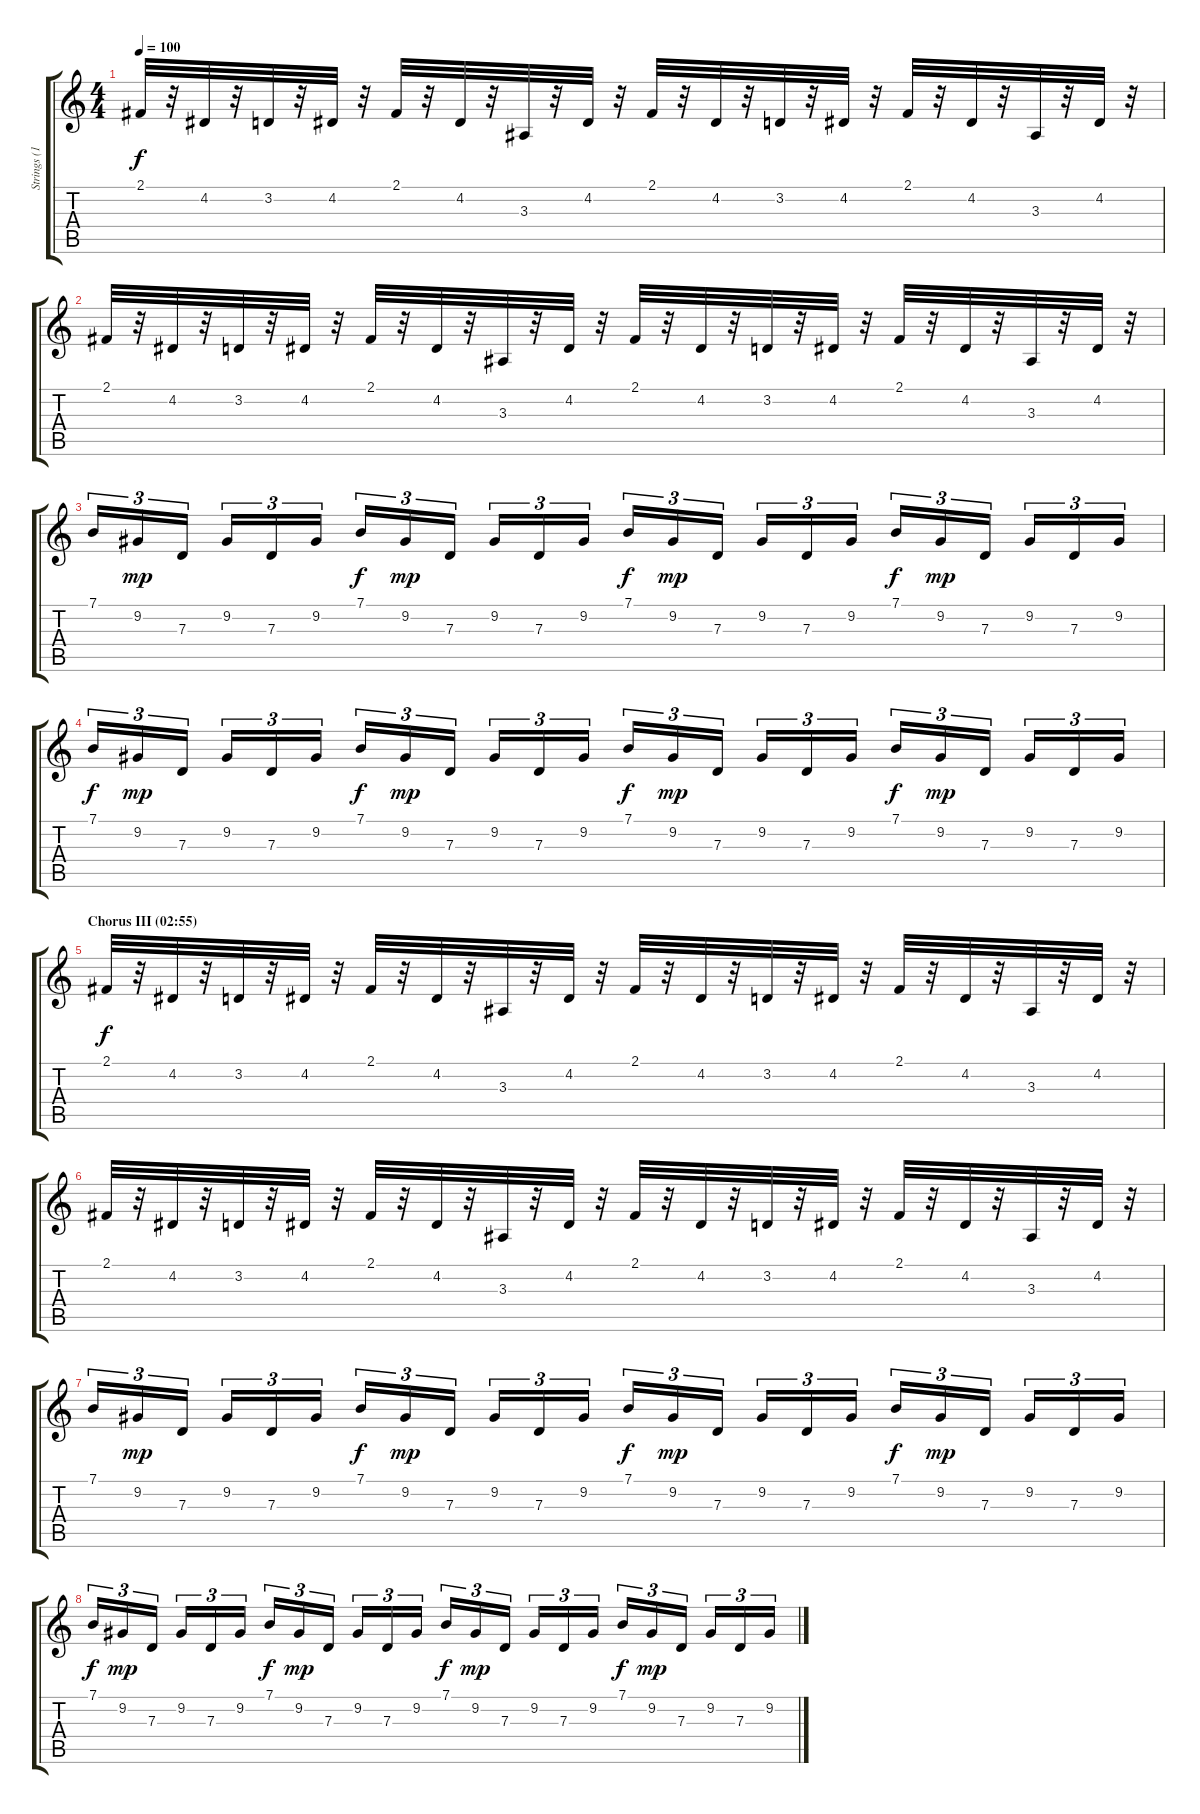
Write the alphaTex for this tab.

\track ("Strings (1)" "Strings (1") {instrument violin}
\staff {score tabs}
\tuning (E4 B3 G3 D3 A2 E2) {hide}
\ts (4 4)
\tempo 100
\clef g2
\ks c
2.1.32{dy f} r.32 4.2.32 r.32 3.2.32 r.32 4.2.32 r.32 2.1.32 r.32 4.2.32 r.32 3.3.32 r.32 4.2.32 r.32 2.1.32 r.32 4.2.32 r.32 3.2.32 r.32 4.2.32 r.32 2.1.32 r.32 4.2.32 r.32 3.3.32 r.32 4.2.32 r.32 |
2.1.32 r.32 4.2.32 r.32 3.2.32 r.32 4.2.32 r.32 2.1.32 r.32 4.2.32 r.32 3.3.32 r.32 4.2.32 r.32 2.1.32 r.32 4.2.32 r.32 3.2.32 r.32 4.2.32 r.32 2.1.32 r.32 4.2.32 r.32 3.3.32 r.32 4.2.32 r.32 |
7.1.16{tu (3 2)} 9.2.16{tu (3 2) dy mp} 7.3.16{tu (3 2)} 9.2.16{tu (3 2)} 7.3.16{tu (3 2)} 9.2.16{tu (3 2)} 7.1.16{tu (3 2) dy f} 9.2.16{tu (3 2) dy mp} 7.3.16{tu (3 2)} 9.2.16{tu (3 2)} 7.3.16{tu (3 2)} 9.2.16{tu (3 2)} 7.1.16{tu (3 2) dy f} 9.2.16{tu (3 2) dy mp} 7.3.16{tu (3 2)} 9.2.16{tu (3 2)} 7.3.16{tu (3 2)} 9.2.16{tu (3 2)} 7.1.16{tu (3 2) dy f} 9.2.16{tu (3 2) dy mp} 7.3.16{tu (3 2)} 9.2.16{tu (3 2)} 7.3.16{tu (3 2)} 9.2.16{tu (3 2)} |
7.1.16{tu (3 2) dy f} 9.2.16{tu (3 2) dy mp} 7.3.16{tu (3 2)} 9.2.16{tu (3 2)} 7.3.16{tu (3 2)} 9.2.16{tu (3 2)} 7.1.16{tu (3 2) dy f} 9.2.16{tu (3 2) dy mp} 7.3.16{tu (3 2)} 9.2.16{tu (3 2)} 7.3.16{tu (3 2)} 9.2.16{tu (3 2)} 7.1.16{tu (3 2) dy f} 9.2.16{tu (3 2) dy mp} 7.3.16{tu (3 2)} 9.2.16{tu (3 2)} 7.3.16{tu (3 2)} 9.2.16{tu (3 2)} 7.1.16{tu (3 2) dy f} 9.2.16{tu (3 2) dy mp} 7.3.16{tu (3 2)} 9.2.16{tu (3 2)} 7.3.16{tu (3 2)} 9.2.16{tu (3 2)} |
\section ("" "Chorus III (02:55)")
2.1.32{dy f} r.32 4.2.32 r.32 3.2.32 r.32 4.2.32 r.32 2.1.32 r.32 4.2.32 r.32 3.3.32 r.32 4.2.32 r.32 2.1.32 r.32 4.2.32 r.32 3.2.32 r.32 4.2.32 r.32 2.1.32 r.32 4.2.32 r.32 3.3.32 r.32 4.2.32 r.32 |
2.1.32 r.32 4.2.32 r.32 3.2.32 r.32 4.2.32 r.32 2.1.32 r.32 4.2.32 r.32 3.3.32 r.32 4.2.32 r.32 2.1.32 r.32 4.2.32 r.32 3.2.32 r.32 4.2.32 r.32 2.1.32 r.32 4.2.32 r.32 3.3.32 r.32 4.2.32 r.32 |
7.1.16{tu (3 2)} 9.2.16{tu (3 2) dy mp} 7.3.16{tu (3 2)} 9.2.16{tu (3 2)} 7.3.16{tu (3 2)} 9.2.16{tu (3 2)} 7.1.16{tu (3 2) dy f} 9.2.16{tu (3 2) dy mp} 7.3.16{tu (3 2)} 9.2.16{tu (3 2)} 7.3.16{tu (3 2)} 9.2.16{tu (3 2)} 7.1.16{tu (3 2) dy f} 9.2.16{tu (3 2) dy mp} 7.3.16{tu (3 2)} 9.2.16{tu (3 2)} 7.3.16{tu (3 2)} 9.2.16{tu (3 2)} 7.1.16{tu (3 2) dy f} 9.2.16{tu (3 2) dy mp} 7.3.16{tu (3 2)} 9.2.16{tu (3 2)} 7.3.16{tu (3 2)} 9.2.16{tu (3 2)} |
7.1.16{tu (3 2) dy f} 9.2.16{tu (3 2) dy mp} 7.3.16{tu (3 2)} 9.2.16{tu (3 2)} 7.3.16{tu (3 2)} 9.2.16{tu (3 2)} 7.1.16{tu (3 2) dy f} 9.2.16{tu (3 2) dy mp} 7.3.16{tu (3 2)} 9.2.16{tu (3 2)} 7.3.16{tu (3 2)} 9.2.16{tu (3 2)} 7.1.16{tu (3 2) dy f} 9.2.16{tu (3 2) dy mp} 7.3.16{tu (3 2)} 9.2.16{tu (3 2)} 7.3.16{tu (3 2)} 9.2.16{tu (3 2)} 7.1.16{tu (3 2) dy f} 9.2.16{tu (3 2) dy mp} 7.3.16{tu (3 2)} 9.2.16{tu (3 2)} 7.3.16{tu (3 2)} 9.2.16{tu (3 2)}
